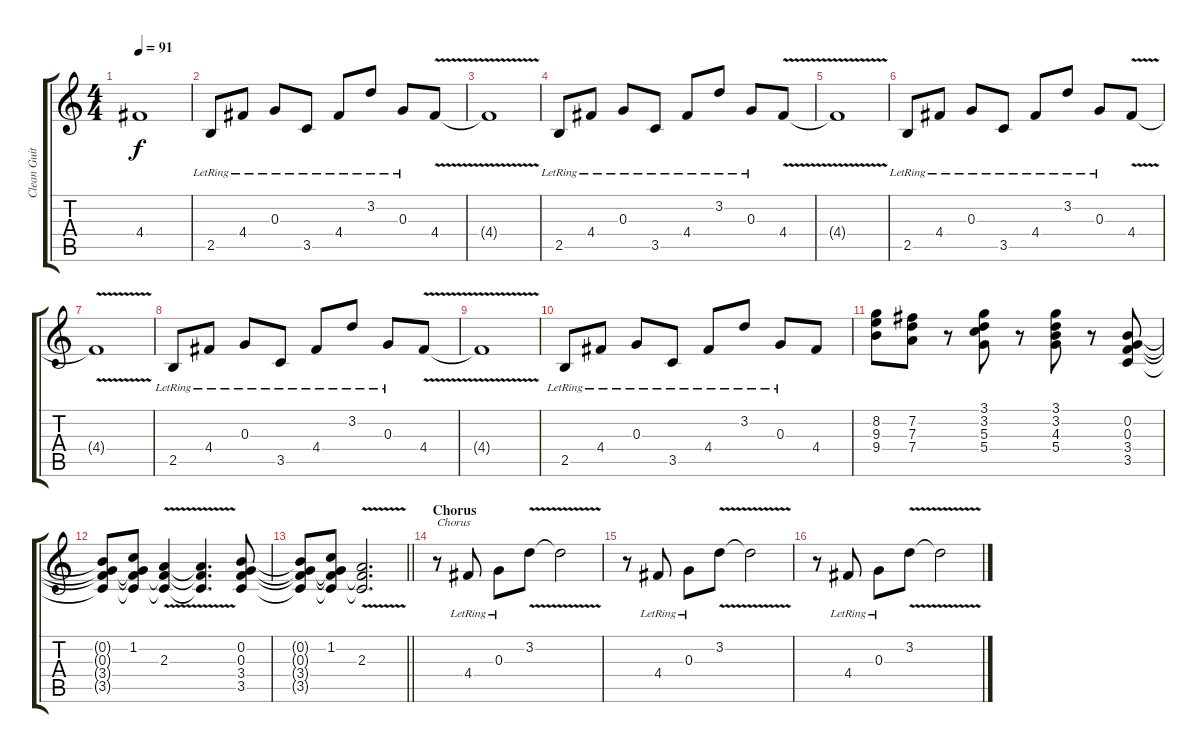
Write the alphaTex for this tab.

\track ("Clean Guitar" "Clean Guit") {instrument electricguitarclean}
\staff {score tabs}
\tuning (E4 B3 G3 D3 A2 E2) {hide}
\ts (4 4)
\tempo 91
\clef g2
\ks c
4.4{t}.1{dy f} |
2.5{lr}.8 4.4{lr}.8 0.3{lr}.8 3.5{lr}.8 4.4{lr}.8 3.2{lr}.8 0.3{lr}.8 4.4{v}.8 |
4.4{t}.1 |
2.5{lr}.8 4.4{lr}.8 0.3{lr}.8 3.5{lr}.8 4.4{lr}.8 3.2{lr}.8 0.3{lr}.8 4.4{v}.8 |
4.4{t}.1 |
2.5{lr}.8 4.4{lr}.8 0.3{lr}.8 3.5{lr}.8 4.4{lr}.8 3.2{lr}.8 0.3{lr}.8 4.4{v}.8 |
4.4{t}.1 |
2.5{lr}.8 4.4{lr}.8 0.3{lr}.8 3.5{lr}.8 4.4{lr}.8 3.2{lr}.8 0.3{lr}.8 4.4{v}.8 |
4.4{t}.1 |
2.5{lr}.8 4.4{lr}.8 0.3{lr}.8 3.5{lr}.8 4.4{lr}.8 3.2{lr}.8 0.3{lr}.8 4.4.8 |
(8.2 9.3 9.4).8 (7.2 7.3 7.4).8 r.8 (3.1 3.2 5.3 5.4).8 r.8 (3.1 3.2 4.3 5.4).8 r.8 (0.2 0.3 3.4 3.5).8 |
(0.2{t} 0.3{t} 3.4{t} 3.5{t}).8 (1.2 0.3{t} 3.4{t} 3.5{t}).8 (2.3{v} 3.4{t} 3.5{t}).4 (2.3{t} 3.4{t} 3.5{t}).4{d} (0.2 0.3 3.4 3.5).8 |
\barLineRight lightlight
(0.2{t} 0.3{t} 3.4{t} 3.5{t}).8 (1.2 0.3{t} 3.4{t} 3.5{t}).8 (2.3{v} 3.4{t} 3.5{t}).2{d} |
\section ("" "Chorus")
r.8{txt "Chorus"} 4.4{lr}.8 0.3{lr}.8 3.2{v}.8 3.2{t}.2 |
r.8 4.4{lr}.8 0.3{lr}.8 3.2{v}.8 3.2{t}.2 |
r.8 4.4{lr}.8 0.3{lr}.8 3.2{v}.8 3.2{t}.2
